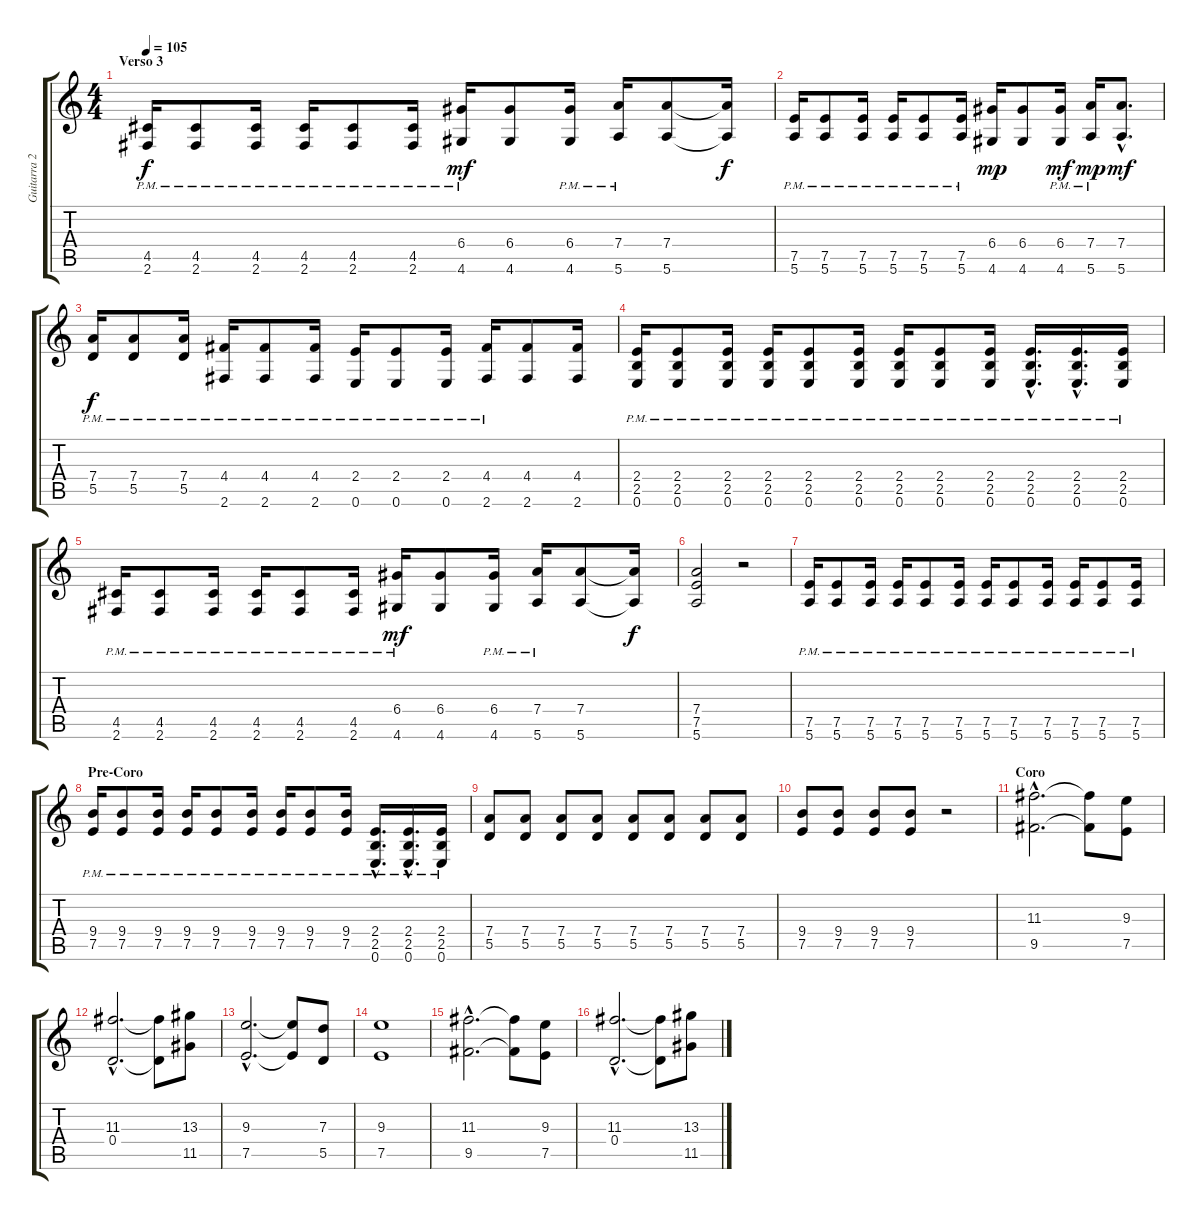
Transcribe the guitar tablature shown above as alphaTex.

\track ("Guitarra 2" "Guitarra 2") {instrument distortionguitar}
\staff {score tabs}
\tuning (E4 B3 G3 D3 A2 E2) {hide}
\ts (4 4)
\section ("" "Verso 3")
\tempo 105
\clef g2
\ks c
(4.5{pm} 2.6{pm}).16{dy f volume 12} (4.5{pm} 2.6{pm}).8 (4.5{pm} 2.6{pm}).16 (4.5{pm} 2.6{pm}).16 (4.5{pm} 2.6{pm}).8 (4.5{pm} 2.6{pm}).16 (6.4{pm} 4.6{pm}).16{dy mf} (6.4 4.6).8 (6.4{pm} 4.6{pm}).16 (7.4{pm} 5.6{pm}).16 (7.4 5.6).8 (7.4{t} 5.6{t}).16{dy f} |
(7.5{pm} 5.6{pm}).16 (7.5{pm} 5.6{pm}).8 (7.5{pm} 5.6{pm}).16 (7.5{pm} 5.6{pm}).16 (7.5{pm} 5.6{pm}).8 (7.5{pm} 5.6{pm}).16 (6.4 4.6).16{dy mp} (6.4 4.6).8 (6.4{pm} 4.6{pm}).16{dy mf} (7.4{pm} 5.6{pm}).16{dy mp} (7.4{hac} 5.6{hac}).8{d dy mf} |
(7.4{pm} 5.5{pm}).16{dy f} (7.4{pm} 5.5{pm}).8 (7.4{pm} 5.5{pm}).16 (4.4{pm} 2.6).16 (4.4{pm} 2.6).8 (4.4{pm} 2.6).16 (2.4{pm} 0.6).16 (2.4{pm} 0.6).8 (2.4{pm} 0.6).16 (4.4{pm} 2.6).16 (4.4 2.6).8 (4.4 2.6).16 |
(2.4{pm} 2.5{pm} 0.6{pm}).16 (2.4{pm} 2.5{pm} 0.6{pm}).8 (2.4{pm} 2.5{pm} 0.6{pm}).16 (2.4 2.5 0.6{pm}).16 (2.4{pm} 2.5{pm} 0.6{pm}).8 (2.4{pm} 2.5 0.6{pm}).16 (2.4{pm} 2.5{pm} 0.6{pm}).16 (2.4{pm} 2.5 0.6{pm}).8 (2.4{pm} 2.5{pm} 0.6{pm}).16 (2.4{hac pm} 2.5{hac pm} 0.6{hac pm}).16{d} (2.4{hac pm} 2.5{hac pm} 0.6{hac pm}).16{d} (2.4{pm} 2.5{pm} 0.6{pm}).16 |
(4.5{pm} 2.6{pm}).16{volume 12} (4.5{pm} 2.6{pm}).8 (4.5{pm} 2.6{pm}).16 (4.5{pm} 2.6{pm}).16 (4.5{pm} 2.6{pm}).8 (4.5{pm} 2.6{pm}).16 (6.4{pm} 4.6{pm}).16{dy mf} (6.4 4.6).8 (6.4{pm} 4.6{pm}).16 (7.4{pm} 5.6{pm}).16 (7.4 5.6).8 (7.4{t} 5.6{t}).16{dy f} |
(7.4 7.5 5.6).2 r.2 |
(7.5{pm} 5.6{pm}).16 (7.5{pm} 5.6{pm}).8 (7.5{pm} 5.6{pm}).16 (7.5{pm} 5.6{pm}).16 (7.5{pm} 5.6{pm}).8 (7.5{pm} 5.6{pm}).16 (7.5{pm} 5.6{pm}).16 (7.5{pm} 5.6{pm}).8 (7.5{pm} 5.6{pm}).16 (7.5{pm} 5.6{pm}).16 (7.5{pm} 5.6{pm}).8 (7.5{pm} 5.6{pm}).16 |
\section ("" "Pre-Coro")
(9.4{pm} 7.5{pm}).16 (9.4{pm} 7.5{pm}).8 (9.4{pm} 7.5{pm}).16 (9.4{pm} 7.5{pm}).16 (9.4{pm} 7.5{pm}).8 (9.4{pm} 7.5).16 (9.4{pm} 7.5{pm}).16 (9.4{pm} 7.5).8 (9.4{pm} 7.5{pm}).16 (2.4{hac pm} 2.5{hac pm} 0.6{hac}).16{d} (2.4{hac pm} 2.5{hac pm} 0.6{hac}).16{d} (2.4{pm} 2.5{pm} 0.6).16 |
(7.4 5.5).8 (7.4 5.5).8 (7.4 5.5).8 (7.4 5.5).8 (7.4 5.5).8 (7.4 5.5).8 (7.4 5.5).8 (7.4 5.5).8 |
(9.4 7.5).8 (9.4 7.5).8 (9.4 7.5).8 (9.4 7.5).8 r.2 |
\section ("" "Coro")
(11.3{hac} 9.5{hac}).2{d} (11.3{t} 9.5{t}).8 (9.3 7.5).8 |
(11.3{hac} 0.4{hac}).2{d} (11.3{t} 0.4{t}).8 (13.3 11.5).8 |
(9.3{hac} 7.5{hac}).2{d} (9.3{t} 7.5{t}).8 (7.3 5.5).8 |
(9.3 7.5).1 |
(11.3{hac} 9.5{hac}).2{d} (11.3{t} 9.5{t}).8 (9.3 7.5).8 |
(11.3{hac} 0.4{hac}).2{d} (11.3{t} 0.4{t}).8 (13.3 11.5).8
